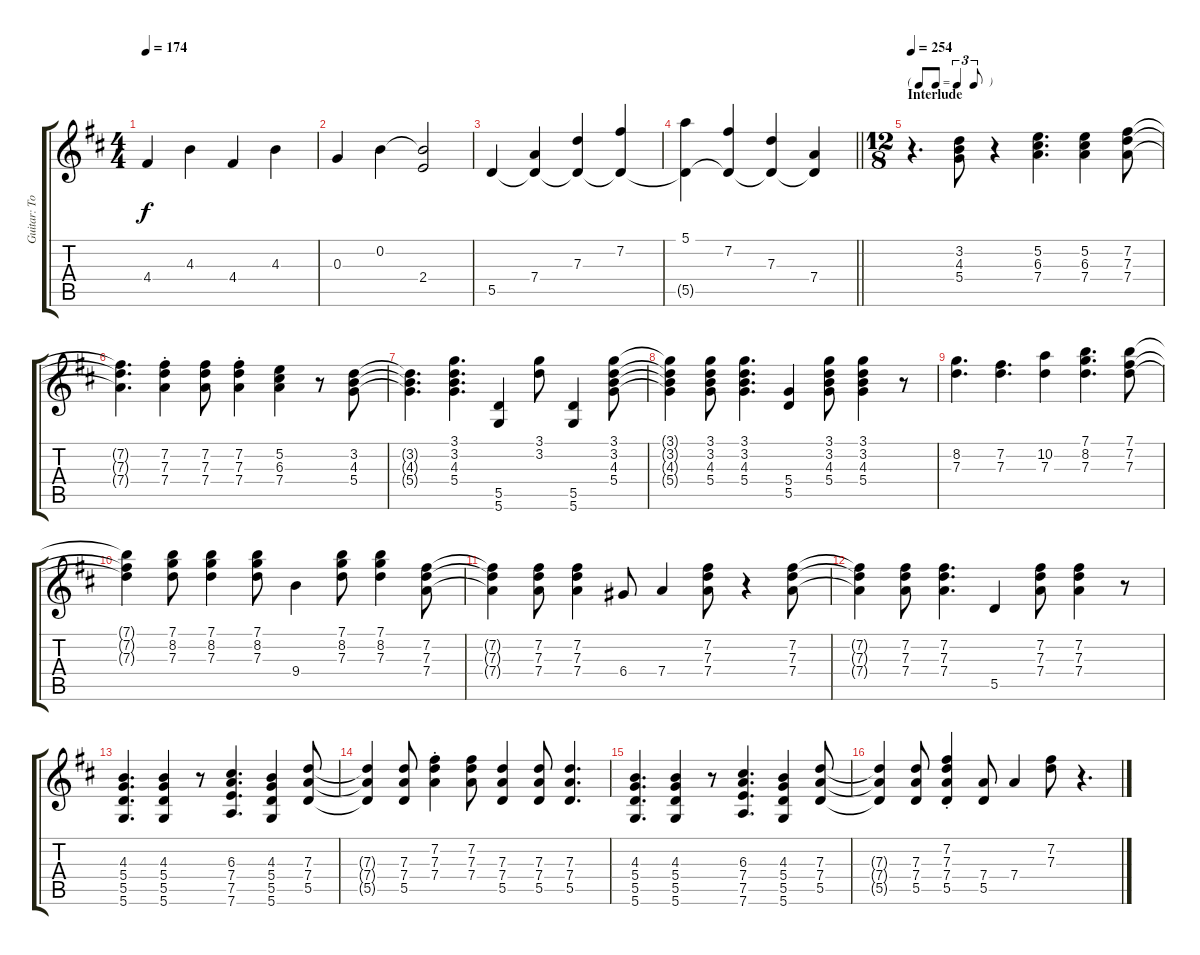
\track ("Guitar: Todd" "Guitar: To") {instrument distortionguitar}
\staff {score tabs}
\tuning (E4 B3 G3 D3 A2 D2) {hide}
\ts (4 4)
\tempo 174
\clef g2
\ks d
4.4.4{dy f} 4.3.4 4.4.4 4.3.4 |
0.3.4 0.2.4 (0.2{t} 2.4).2 |
5.5.4 (7.4 5.5{t}).4 (7.3 5.5{t}).4 (7.2 5.5{t}).4 |
\barLineRight lightlight
(5.1 5.5{t}).4 (7.2 5.5{t}).4 (7.3 5.5{t}).4 (7.4 5.5{t}).4 |
\ts (12 8)
\tf triplet8th
\section ("" "Interlude")
\tempo 254
r.4{d} (3.2 4.3 5.4).8 r.4 (5.2 6.3 7.4).4{d} (5.2 6.3 7.4).4 (7.2 7.3 7.4).8 |
(7.2{t} 7.3{t} 7.4{t}).4{d} (7.2{st} 7.3{st} 7.4{st}).4 (7.2 7.3 7.4).8 (7.2{st} 7.3{st} 7.4{st}).4 (5.2 6.3 7.4).4 r.8 (3.2 4.3 5.4).8 |
(3.2{t} 4.3{t} 5.4{t}).4{d} (3.1 3.2 4.3 5.4).4{d} (5.5 5.6).4 (3.1 3.2).8 (5.5 5.6).4 (3.1 3.2 4.3 5.4).8 |
(3.1{t} 3.2{t} 4.3{t} 5.4{t}).4 (3.1 3.2 4.3 5.4).8 (3.1 3.2 4.3 5.4).4{d} (5.4 5.5).4 (3.1 3.2 4.3 5.4).8 (3.1 3.2 4.3 5.4).4 r.8 |
(8.2 7.3).4{d} (7.2 7.3).4{d} (10.2 7.3).4 (7.1 8.2 7.3).4{d} (7.1 7.2 7.3).8 |
(7.1{t} 7.2{t} 7.3{t}).4 (7.1 8.2 7.3).8 (7.1 8.2 7.3).4 (7.1 8.2 7.3).8 9.4.4 (7.1 8.2 7.3).8 (7.1 8.2 7.3).4 (7.2 7.3 7.4).8 |
(7.2{t} 7.3{t} 7.4{t}).4 (7.2 7.3 7.4).8 (7.2 7.3 7.4).4 6.4.8 7.4.4 (7.2 7.3 7.4).8 r.4 (7.2 7.3 7.4).8 |
(7.2{t} 7.3{t} 7.4{t}).4 (7.2 7.3 7.4).8 (7.2 7.3 7.4).4{d} 5.5.4 (7.2 7.3 7.4).8 (7.2 7.3 7.4).4 r.8 |
(4.3 5.4 5.5 5.6).4{d} (4.3 5.4 5.5 5.6).4 r.8 (6.3 7.4 7.5 7.6).4{d} (4.3 5.4 5.5 5.6).4 (7.3 7.4 5.5).8 |
(7.3{t} 7.4{t} 5.5{t}).4 (7.3 7.4 5.5).8 (7.2{st} 7.3 7.4).4 (7.2 7.3 7.4).8 (7.3 7.4 5.5).4 (7.3 7.4 5.5).8 (7.3 7.4 5.5).4{d} |
(4.3 5.4 5.5 5.6).4{d} (4.3 5.4 5.5 5.6).4 r.8 (6.3 7.4 7.5 7.6).4{d} (4.3 5.4 5.5 5.6).4 (7.3 7.4 5.5).8 |
(7.3{t} 7.4{t} 5.5{t}).4 (7.3 7.4 5.5).8 (7.2{st} 7.3 7.4 5.5).4 (7.4 5.5).8 7.4.4 (7.2 7.3).8 r.4{d}
